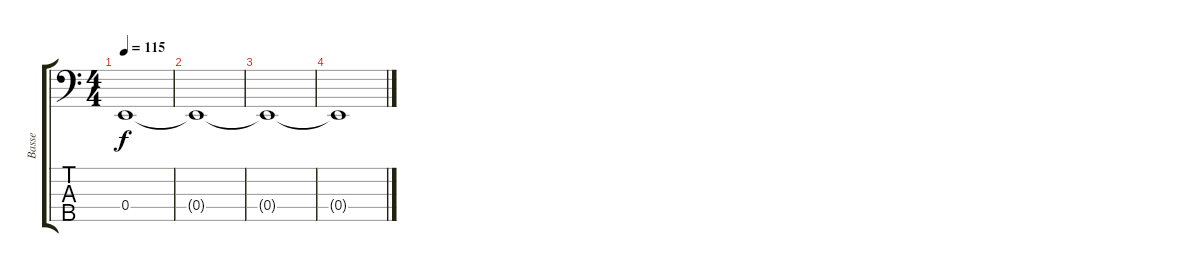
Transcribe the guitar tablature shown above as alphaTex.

\track ("Basse" "Basse") {instrument electricbassfinger}
\staff {score tabs}
\tuning (G2 D2 A1 E1 B0) {hide}
\ts (4 4)
\tempo 115
\clef f4
\ks c
0.4{t}.1{dy f} |
0.4{t}.1 |
0.4{t}.1 |
0.4{t}.1
